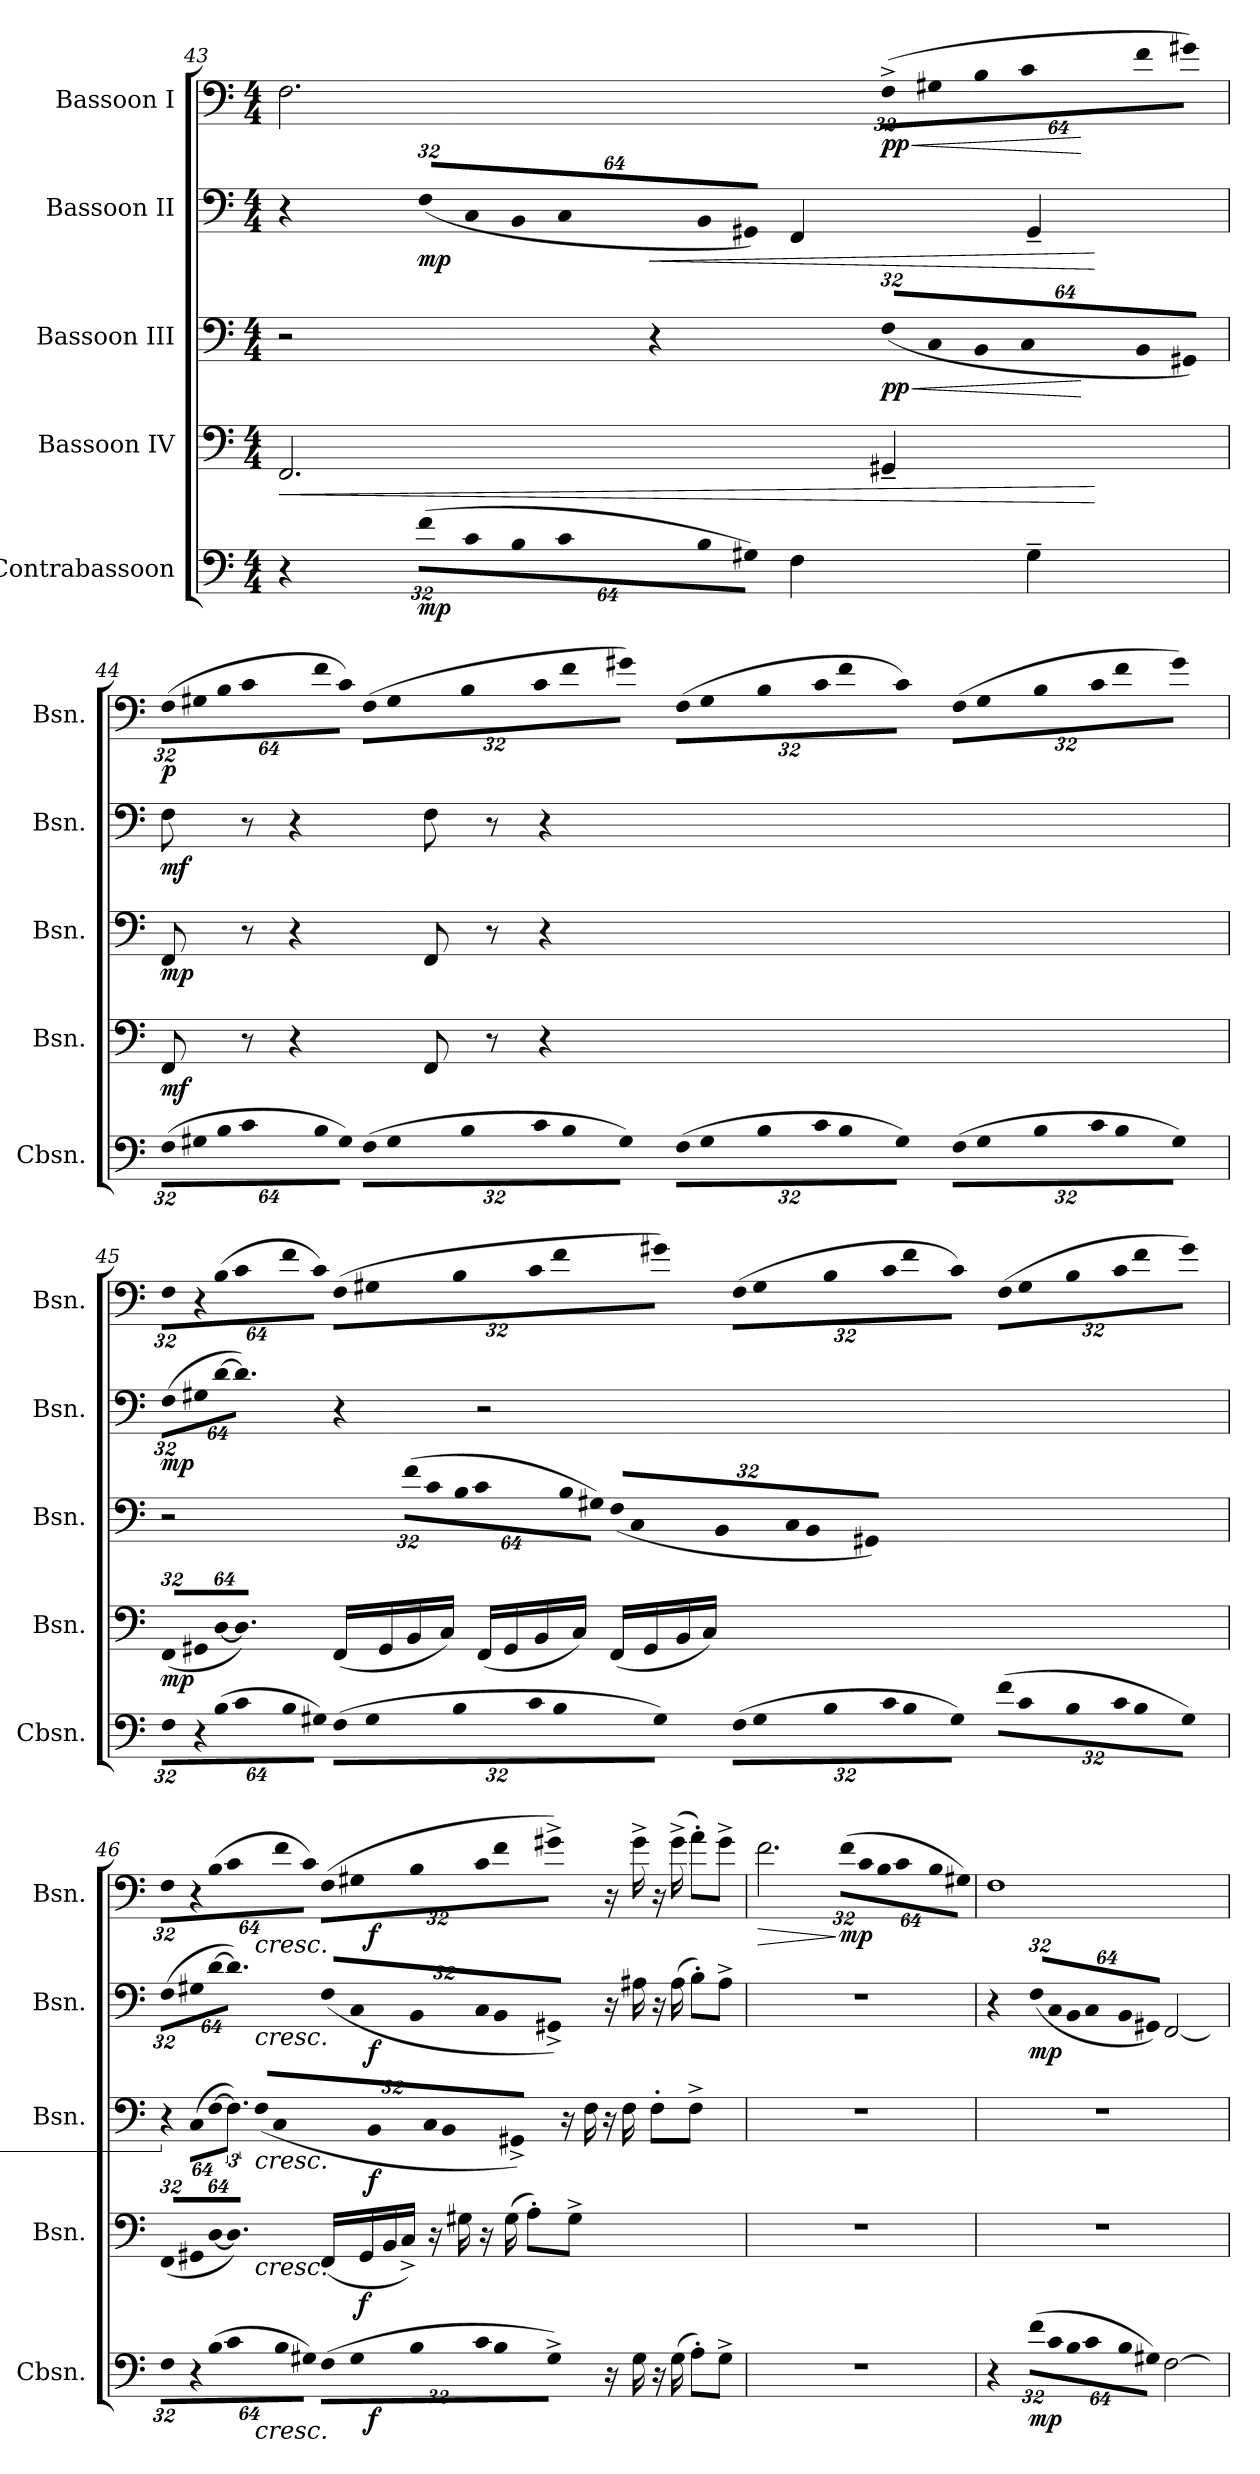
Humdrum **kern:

**kern	**dynam	**kern	**dynam	**kern	**dynam	**kern	**dynam	**kern	**dynam
*part5	*part5	*part4	*part4	*part3	*part3	*part2	*part2	*part1	*part1
*staff5	*staff5	*staff4	*staff4	*staff3	*staff3	*staff2	*staff2	*staff1	*staff1
*I"Contrabassoon	*	*I"Bassoon IV	*	*I"Bassoon III	*	*I"Bassoon II	*	*I"Bassoon I	*
*I'Cbsn.	*	*I'Bsn.	*	*I'Bsn.	*	*I'Bsn.	*	*I'Bsn.	*
!!LO:PB:g=z
*clefF4	*	*clefF4	*	*clefF4	*	*clefF4	*	*clefF4	*
*ITrd7c12	*	*	*	*	*	*	*	*	*
*k[]	*	*k[]	*	*k[]	*	*k[]	*	*k[]	*
*C:	*	*C:	*	*C:	*	*C:	*	*C:	*
*M4/4	*	*M4/4	*	*M4/4	*	*M4/4	*	*M4/4	*
=43	=43	=43	=43	=43	=43	=43	=43	=43	=43
!	!	!	!LO:HP:b	!	!	!	!	!	!
4r	.	2.FFi/	<	2r	.	4r	.	2.Fi\	.
*Xbrackettup	*	*	*	*	*	*	*	*	*
!LO:N:vis=16	!	!	!	!	!	!	!	!	!
*	*	*	*	*	*	*Xbrackettup	*	*	*
!	!	!	!	!	!	!LO:N:vis=16	!	!	!
(512%21Fi\LL	mp	.	.	.	.	(512%21Fi/LL	mp	.	.
!LO:N:vis=16	!	!	!	!	!	!LO:N:vis=16	!	!	!
1024%43Ci\	.	.	.	.	.	1024%43Ci/	.	.	.
!LO:N:vis=16	!	!	!	!	!	!LO:N:vis=16	!	!	!
1024%43BBi\	.	.	.	.	.	1024%43BBi/	.	.	.
!LO:N:vis=16	!	!	!	!	!	!LO:N:vis=16	!	!	!
512%21Ci\	.	.	.	.	.	512%21Ci/	.	.	.
!LO:N:vis=16	!	!	!	!	!	!LO:N:vis=16	!	!	!
1024%43BBi\	.	.	.	.	.	1024%43BBi/	.	.	.
!LO:N:vis=16	!	!	!	!	!	!LO:N:vis=16	!	!	!
1024%43GG#Xi\JJ)	.	.	.	.	.	1024%43GG#Xi/JJ)	.	.	.
!	!	!	!	!	!	!	!LO:HP:b	!	!
4FFi\	.	.	.	4r	.	4FFi/	<	.	.
*	*	*	*	*Xbrackettup	*	*	*	*	*
!	!	!	!	!LO:N:vis=16	!LO:HP:b	!	!	!	!
*	*	*	*	*	*	*	*	*Xbrackettup	*
!	!	!	!	!	!	!	!	!LO:N:vis=16	!LO:HP:b
4GG#~i\	.	4GG#X~i/	.	(512%21Fi/LL	< pp	4GG#~i/	.	(512%21F^i\LL	< pp
!	!	!	!	!LO:N:vis=16	!	!	!	!LO:N:vis=16	!
.	.	.	.	1024%43Ci/	.	.	.	1024%43G#Xi\	.
!	!	!	!	!LO:N:vis=16	!	!	!	!LO:N:vis=16	!
.	.	.	.	1024%43BBi/	.	.	.	1024%43Bi\	.
!	!	!	!	!LO:N:vis=16	!	!	!	!LO:N:vis=16	!
.	.	.	.	512%21Ci/	.	.	.	512%21ci\	.
!	!	!	!	!LO:N:vis=16	!	!	!	!LO:N:vis=16	!
.	.	.	.	1024%43BBi/	.	.	.	1024%43fi\	.
!	!	!	!	!LO:N:vis=16	!	!	!	!LO:N:vis=16	!
.	.	.	.	1024%43GG#Xi/JJ)	[	.	.	1024%43g#Xi\JJ)	[
.	.	.	[	.	.	.	[	.	.
=44	=44	=44	=44	=44	=44	=44	=44	=44	=44
!LO:N:vis=16	!	!	!	!	!	!	!	!LO:N:vis=16	!
(512%21FFi\LL	.	8FFi/	mf	8FFi/	mp	8Fi\	mf	(512%21Fi\LL	p
!LO:N:vis=16	!	!	!	!	!	!	!	!LO:N:vis=16	!
1024%43GG#Xi\	.	.	.	.	.	.	.	1024%43G#Xi\	.
!LO:N:vis=16	!	!	!	!	!	!	!	!LO:N:vis=16	!
1024%43BBi\	.	.	.	.	.	.	.	1024%43Bi\	.
!LO:N:vis=16	!	!	!	!	!	!	!	!LO:N:vis=16	!
512%21Ci\	.	8r	.	8r	.	8r	.	512%21ci\	.
!LO:N:vis=16	!	!	!	!	!	!	!	!LO:N:vis=16	!
1024%43BBi\	.	.	.	.	.	.	.	1024%43fi\	.
!LO:N:vis=16	!	!	!	!	!	!	!	!LO:N:vis=16	!
1024%43GG#i\JJ)	.	.	.	.	.	.	.	1024%43ci\JJ)	.
!LO:N:vis=16	!	!	!	!	!	!	!	!LO:N:vis=16	!
(512%21FFi\LL	.	4r	.	4r	.	4r	.	(512%21Fi\LL	.
!LO:N:vis=16	!	!	!	!	!	!	!	!LO:N:vis=16	!
1024%43GG#i\	.	.	.	.	.	.	.	1024%43G#i\	.
!LO:N:vis=16	!	!	!	!	!	!	!	!LO:N:vis=16	!
1024%43BBi\	.	.	.	.	.	.	.	1024%43Bi\	.
!LO:N:vis=16	!	!	!	!	!	!	!	!LO:N:vis=16	!
512%21Ci\	.	.	.	.	.	.	.	512%21ci\	.
!LO:N:vis=16	!	!	!	!	!	!	!	!LO:N:vis=16	!
1024%43BBi\	.	.	.	.	.	.	.	1024%43fi\	.
!LO:N:vis=16	!	!	!	!	!	!	!	!LO:N:vis=16	!
1024%43GG#i\JJ)	.	.	.	.	.	.	.	1024%43g#Xi\JJ)	.
!LO:N:vis=16	!	!	!	!	!	!	!	!LO:N:vis=16	!
(512%21FFi\LL	.	8FFi/	.	8FFi/	.	8Fi\	.	(512%21Fi\LL	.
!LO:N:vis=16	!	!	!	!	!	!	!	!LO:N:vis=16	!
1024%43GG#i\	.	.	.	.	.	.	.	1024%43G#i\	.
!LO:N:vis=16	!	!	!	!	!	!	!	!LO:N:vis=16	!
1024%43BBi\	.	.	.	.	.	.	.	1024%43Bi\	.
!LO:N:vis=16	!	!	!	!	!	!	!	!LO:N:vis=16	!
512%21Ci\	.	8r	.	8r	.	8r	.	512%21ci\	.
!LO:N:vis=16	!	!	!	!	!	!	!	!LO:N:vis=16	!
1024%43BBi\	.	.	.	.	.	.	.	1024%43fi\	.
!LO:N:vis=16	!	!	!	!	!	!	!	!LO:N:vis=16	!
1024%43GG#i\JJ)	.	.	.	.	.	.	.	1024%43ci\JJ)	.
!LO:N:vis=16	!	!	!	!	!	!	!	!LO:N:vis=16	!
(512%21FFi\LL	.	4r	.	4r	.	4r	.	(512%21Fi\LL	.
!LO:N:vis=16	!	!	!	!	!	!	!	!LO:N:vis=16	!
1024%43GG#i\	.	.	.	.	.	.	.	1024%43G#i\	.
!LO:N:vis=16	!	!	!	!	!	!	!	!LO:N:vis=16	!
1024%43BBi\	.	.	.	.	.	.	.	1024%43Bi\	.
!LO:N:vis=16	!	!	!	!	!	!	!	!LO:N:vis=16	!
512%21Ci\	.	.	.	.	.	.	.	512%21ci\	.
!LO:N:vis=16	!	!	!	!	!	!	!	!LO:N:vis=16	!
1024%43BBi\	.	.	.	.	.	.	.	1024%43fi\	.
!LO:N:vis=16	!	!	!	!	!	!	!	!LO:N:vis=16	!
1024%43GG#i\JJ)	.	.	.	.	.	.	.	1024%43g#i\JJ)	.
!!LO:LB:g=z
=45	=45	=45	=45	=45	=45	=45	=45	=45	=45
!LO:N:vis=16	!	!	!	!	!	!	!	!	!
*	*	*Xbrackettup	*	*	*	*	*	*	*
!	!	!LO:N:vis=16	!	!	!	!LO:N:vis=16	!	!LO:N:vis=16	!
512%21FFi\LL	.	(512%21FFi/LL	mp	2r	.	(512%21Fi\LL	mp	512%21Fi\LL	.
!LO:N:vis=16	!	!LO:N:vis=16	!	!	!	!LO:N:vis=16	!	!LO:N:vis=16	!
1024%43r	.	1024%43GG#Xi/	.	.	.	1024%43G#Xi\	.	1024%43r	.
!LO:N:vis=16	!	!LO:N:vis=16	!	!	!	!LO:N:vis=16	!	!LO:N:vis=16	!
(1024%43BBi\	.	[<1024%43Di/J	.	.	.	[>1024%43di\J	.	(1024%43Bi\	.
!LO:N:vis=16	!	!	!	!	!	!	!	!LO:N:vis=16	!
512%21Ci\	.	12.Di/J])	.	.	.	12.di\J])	.	512%21ci\	.
!LO:N:vis=16	!	!	!	!	!	!	!	!LO:N:vis=16	!
1024%43BBi\	.	.	.	.	.	.	.	1024%43fi\	.
!LO:N:vis=16	!	!	!	!	!	!	!	!LO:N:vis=16	!
1024%43GG#Xi\JJ)	.	.	.	.	.	.	.	1024%43ci\JJ)	.
!LO:N:vis=16	!	!	!	!	!	!	!	!LO:N:vis=16	!
(512%21FFi\LL	.	(16FFi/LL	.	.	.	4r	.	(512%21Fi\LL	.
!LO:N:vis=16	!	!	!	!	!	!	!	!LO:N:vis=16	!
1024%43GG#i\	.	.	.	.	.	.	.	1024%43G#Xi\	.
.	.	16GG#i/	.	.	.	.	.	.	.
!LO:N:vis=16	!	!	!	!	!	!	!	!LO:N:vis=16	!
1024%43BBi\	.	.	.	.	.	.	.	1024%43Bi\	.
!LO:N:vis=16	!	!	!	!	!	!	!	!LO:N:vis=16	!
512%21Ci\	.	16BBi/	.	.	.	.	.	512%21ci\	.
!LO:N:vis=16	!	!	!	!	!	!	!	!LO:N:vis=16	!
1024%43BBi\	.	.	.	.	.	.	.	1024%43fi\	.
.	.	16Ci/JJ)	.	.	.	.	.	.	.
!LO:N:vis=16	!	!	!	!	!	!	!	!LO:N:vis=16	!
1024%43GG#i\JJ)	.	.	.	.	.	.	.	1024%43g#Xi\JJ)	.
!LO:N:vis=16	!	!	!	!LO:N:vis=16	!	!	!	!LO:N:vis=16	!
(512%21FFi\LL	.	(16FFi/LL	.	(512%21fi\LL	.	2r	.	(512%21Fi\LL	.
!LO:N:vis=16	!	!	!	!LO:N:vis=16	!	!	!	!LO:N:vis=16	!
1024%43GG#i\	.	.	.	1024%43ci\	.	.	.	1024%43G#i\	.
.	.	16GG#i/	.	.	.	.	.	.	.
!LO:N:vis=16	!	!	!	!LO:N:vis=16	!	!	!	!LO:N:vis=16	!
1024%43BBi\	.	.	.	1024%43Bi\	.	.	.	1024%43Bi\	.
!LO:N:vis=16	!	!	!	!LO:N:vis=16	!	!	!	!LO:N:vis=16	!
512%21Ci\	.	16BBi/	.	512%21ci\	.	.	.	512%21ci\	.
!LO:N:vis=16	!	!	!	!LO:N:vis=16	!	!	!	!LO:N:vis=16	!
1024%43BBi\	.	.	.	1024%43Bi\	.	.	.	1024%43fi\	.
.	.	16Ci/JJ)	.	.	.	.	.	.	.
!LO:N:vis=16	!	!	!	!LO:N:vis=16	!	!	!	!LO:N:vis=16	!
1024%43GG#i\JJ)	.	.	.	1024%43G#Xi\JJ)	.	.	.	1024%43ci\JJ)	.
!LO:N:vis=16	!	!	!	!LO:N:vis=16	!	!	!	!LO:N:vis=16	!
(512%21Fi\LL	.	(16FFi/LL	.	(512%21Fi/LL	.	.	.	(512%21Fi\LL	.
!LO:N:vis=16	!	!	!	!LO:N:vis=16	!	!	!	!LO:N:vis=16	!
1024%43Ci\	.	.	.	1024%43Ci/	.	.	.	1024%43G#i\	.
.	.	16GG#i/	.	.	.	.	.	.	.
!LO:N:vis=16	!	!	!	!LO:N:vis=16	!	!	!	!LO:N:vis=16	!
1024%43BBi\	.	.	.	1024%43BBi/	.	.	.	1024%43Bi\	.
!LO:N:vis=16	!	!	!	!LO:N:vis=16	!	!	!	!LO:N:vis=16	!
512%21Ci\	.	16BBi/	.	512%21Ci/	.	.	.	512%21ci\	.
!LO:N:vis=16	!	!	!	!LO:N:vis=16	!	!	!	!LO:N:vis=16	!
1024%43BBi\	.	.	.	1024%43BBi/	.	.	.	1024%43fi\	.
.	.	16Ci/JJ)	.	.	.	.	.	.	.
!LO:N:vis=16	!	!	!	!LO:N:vis=16	!	!	!	!LO:N:vis=16	!
1024%43GG#i\JJ)	.	.	.	1024%43GG#Xi/JJ)	.	.	.	1024%43g#i\JJ)	.
!!LO:PB:g=z
=46	=46	=46	=46	=46	=46	=46	=46	=46	=46
!LO:N:vis=16	!	!LO:N:vis=16	!	!	!	!	!	!	!
*	*	*	*	*brackettup	*	*	*	*	*
!	!	!	!	!LO:N:vis=16	!	!LO:N:vis=16	!	!LO:N:vis=16	!
512%21FFi\LL	.	(512%21FFi/LL	.	512%21r	.	(512%21Fi\LL	.	512%21Fi\LL	.
!LO:N:vis=16	!	!LO:N:vis=16	!	!LO:N:vis=16	!	!LO:N:vis=16	!	!LO:N:vis=16	!
1024%43r	.	1024%43GG#Xi/	.	(1024%43Ci\LL	.	1024%43G#Xi\	.	1024%43r	.
!LO:N:vis=16	!	!LO:N:vis=16	!	!LO:N:vis=16	!	!LO:N:vis=16	!	!LO:N:vis=16	!
(1024%43BBi\	.	[<1024%43Di/J	.	[>1024%43Fi\J	.	[>1024%43di\J	.	(1024%43Bi\	.
!LO:N:vis=16	!	!	!	!	!	!	!	!LO:N:vis=16	!
512%21Ci\	.	12.Di/J])	.	12.Fi\J])	.	12.di\J])	.	512%21ci\	.
!LO:N:vis=16	!	!	!	!	!	!	!	!LO:N:vis=16	!
1024%43BBi\	.	.	.	.	.	.	.	1024%43fi\	.
!LO:N:vis=16	!	!	!	!	!	!	!	!LO:N:vis=16	!
1024%43GG#Xi\JJ)	.	.	.	.	.	.	.	1024%43ci\JJ)	.
!LO:N:vis=16	!LO:HP:b	!	!LO:HP:b	!	!	!	!	!	!
*	*	*	*	*Xbrackettup	*	*	*	*	*
!	!	!	!	!LO:N:vis=16	!LO:HP:b	!LO:N:vis=16	!LO:HP:b	!LO:N:vis=16	!LO:HP:b
(512%21FFi\LL	<	(16FFi/LL	<	(512%21Fi/LL	<	(512%21Fi/LL	<	(512%21Fi\LL	<
!LO:N:vis=16	!	!	!	!LO:N:vis=16	!	!LO:N:vis=16	!	!LO:N:vis=16	!
1024%43GG#i\	.	.	.	1024%43Ci/	.	1024%43Ci/	.	1024%43G#Xi\	.
.	.	16GG#i/	.	.	.	.	.	.	.
!LO:N:vis=16	!	!	!	!LO:N:vis=16	!	!LO:N:vis=16	!	!LO:N:vis=16	!
1024%43BBi\	.	.	.	1024%43BBi/	.	1024%43BBi/	.	1024%43Bi\	.
!LO:N:vis=16	!	!	!	!LO:N:vis=16	!	!LO:N:vis=16	!	!LO:N:vis=16	!
512%21Ci\	.	16BBi/	.	512%21Ci/	.	512%21Ci/	.	512%21ci\	.
!LO:N:vis=16	!	!	!	!LO:N:vis=16	!	!LO:N:vis=16	!	!LO:N:vis=16	!
1024%43BBi\	.	.	.	1024%43BBi/	.	1024%43BBi/	.	1024%43fi\	.
.	.	16C^i/JJ)	f	.	.	.	.	.	.
!LO:N:vis=16	!	!	!	!LO:N:vis=16	!	!LO:N:vis=16	!	!LO:N:vis=16	!
1024%43GG#^i\JJ)	f	.	.	1024%43GG#X^i/JJ)	f	1024%43GG#X^i/JJ)	f	1024%43g#X^i\JJ)	f
16r	[	16r	[	16r	[	16r	[	16r	[
16GG#i\	.	16G#Xi\	.	16Fi\	.	16A#Xi\	.	16g#^i\	.
16r	.	16r	.	16r	.	16r	.	16r	.
(16GG#i\	.	(16G#i\	.	16Fi\	.	(16A#i\	.	(16g#^i\	.
8AA'i\L)	.	8A'i\L)	.	8F'i\L	.	8B'i\L)	.	8a'i\L)	.
8GG#^i\J	.	8G#^i\J	.	8F^i\J	.	8A#^i\J	.	8g#^i\J	.
=47	=47	=47	=47	=47	=47	=47	=47	=47	=47
!	!	!	!	!	!	!	!	!	!LO:HP:b
1r	.	1r	.	1r	.	1r	.	2.fi\	>
!	!	!	!	!	!	!	!	!LO:N:vis=16	!
.	.	.	.	.	.	.	.	(512%21fi\LL	] mp
!	!	!	!	!	!	!	!	!LO:N:vis=16	!
.	.	.	.	.	.	.	.	1024%43ci\	.
!	!	!	!	!	!	!	!	!LO:N:vis=16	!
.	.	.	.	.	.	.	.	1024%43Bi\	.
!	!	!	!	!	!	!	!	!LO:N:vis=16	!
.	.	.	.	.	.	.	.	512%21ci\	.
!	!	!	!	!	!	!	!	!LO:N:vis=16	!
.	.	.	.	.	.	.	.	1024%43Bi\	.
!	!	!	!	!	!	!	!	!LO:N:vis=16	!
.	.	.	.	.	.	.	.	1024%43G#Xi\JJ)	.
=48	=48	=48	=48	=48	=48	=48	=48	=48	=48
4r	.	1r	.	1r	.	4r	.	1Fi	.
!LO:N:vis=16	!	!	!	!	!	!LO:N:vis=16	!	!	!
(512%21Fi\LL	mp	.	.	.	.	(512%21Fi/LL	mp	.	.
!LO:N:vis=16	!	!	!	!	!	!LO:N:vis=16	!	!	!
1024%43Ci\	.	.	.	.	.	1024%43Ci/	.	.	.
!LO:N:vis=16	!	!	!	!	!	!LO:N:vis=16	!	!	!
1024%43BBi\	.	.	.	.	.	1024%43BBi/	.	.	.
!LO:N:vis=16	!	!	!	!	!	!LO:N:vis=16	!	!	!
512%21Ci\	.	.	.	.	.	512%21Ci/	.	.	.
!LO:N:vis=16	!	!	!	!	!	!LO:N:vis=16	!	!	!
1024%43BBi\	.	.	.	.	.	1024%43BBi/	.	.	.
!LO:N:vis=16	!	!	!	!	!	!LO:N:vis=16	!	!	!
1024%43GG#Xi\JJ)	.	.	.	.	.	1024%43GG#Xi/JJ)	.	.	.
[>2FFi\	.	.	.	.	.	[<2FFi/	.	.	.
=	=	=	=	=	=	=	=	=	=
*-	*-	*-	*-	*-	*-	*-	*-	*-	*-
